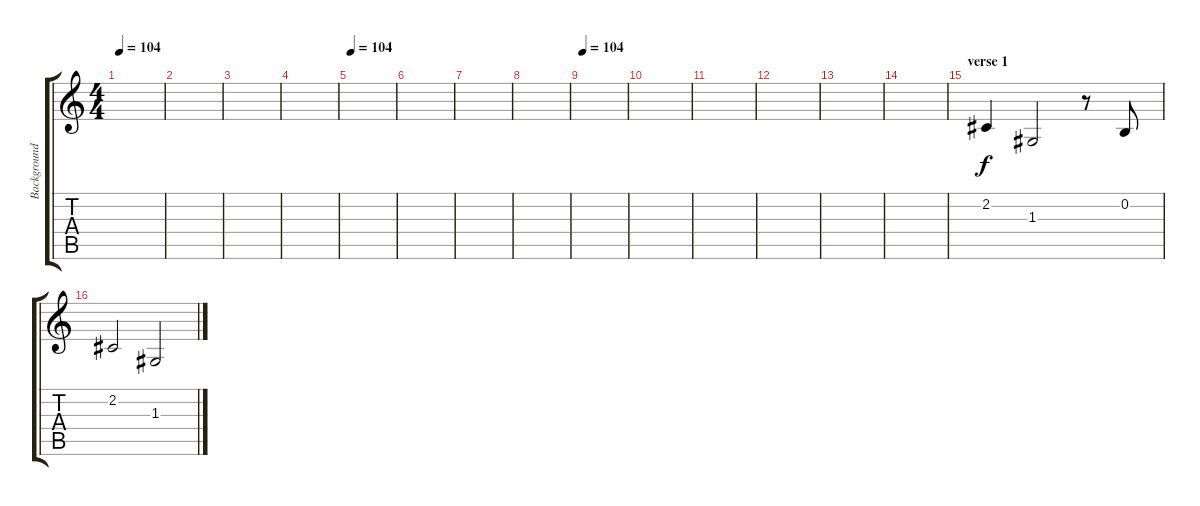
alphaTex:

\track ("Background Chant" "Background") {instrument pad6metallic}
\staff {score tabs}
\tuning (E4 B3 G3 D3 A2 E2) {hide}
\ts (4 4)
\tempo 104
\clef g2
\ks c
|
|
|
|
\tempo 104
|
|
|
|
\tempo 104
|
|
|
|
|
|
\section ("" "verse 1")
2.2.4 1.3.2 r.8 0.2.8 |
2.2.2 1.3.2
